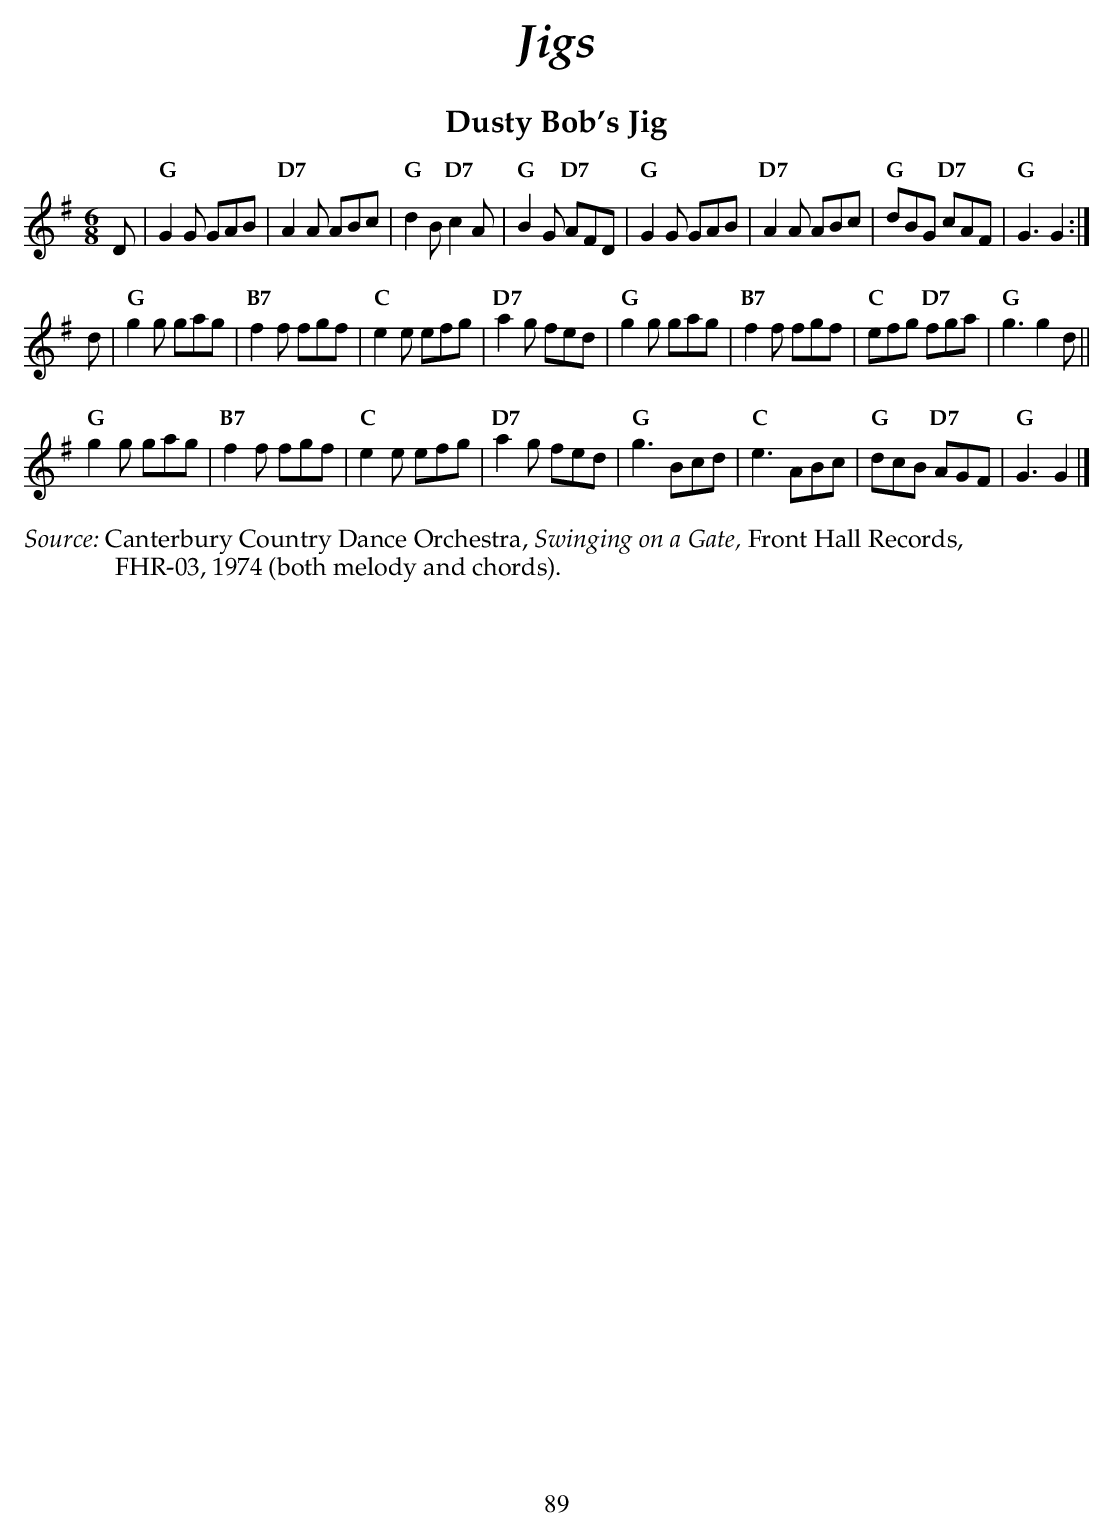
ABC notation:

X:1
T:Dusty Bob's Jig
M:6/8
L:1/8
K:G
  D |\
"G" G2G GAB | "D7" A2A ABc | "G" d2B "D7" c2A | "G"  B2G "D7" AFD |\
"G" G2G GAB | "D7" A2A ABc | "G" dBG "D7" cAF | "G"  G3       G2 :|
  d |\
"G" g2g gag | "B7" f2f fgf | "C" e2e      efg | "D7" a2g      fed |\
"G" g2g gag | "B7" f2f fgf | "C" efg "D7" fga | "G"  g3       g2d ||
"G" g2g gag | "B7" f2f fgf | "C" e2e      efg | "D7" a2g      fed |\
"G" g3  Bcd | "C"  e3  ABc | "G" dcB "D7" AGF | "G"  G3       G2  |]
